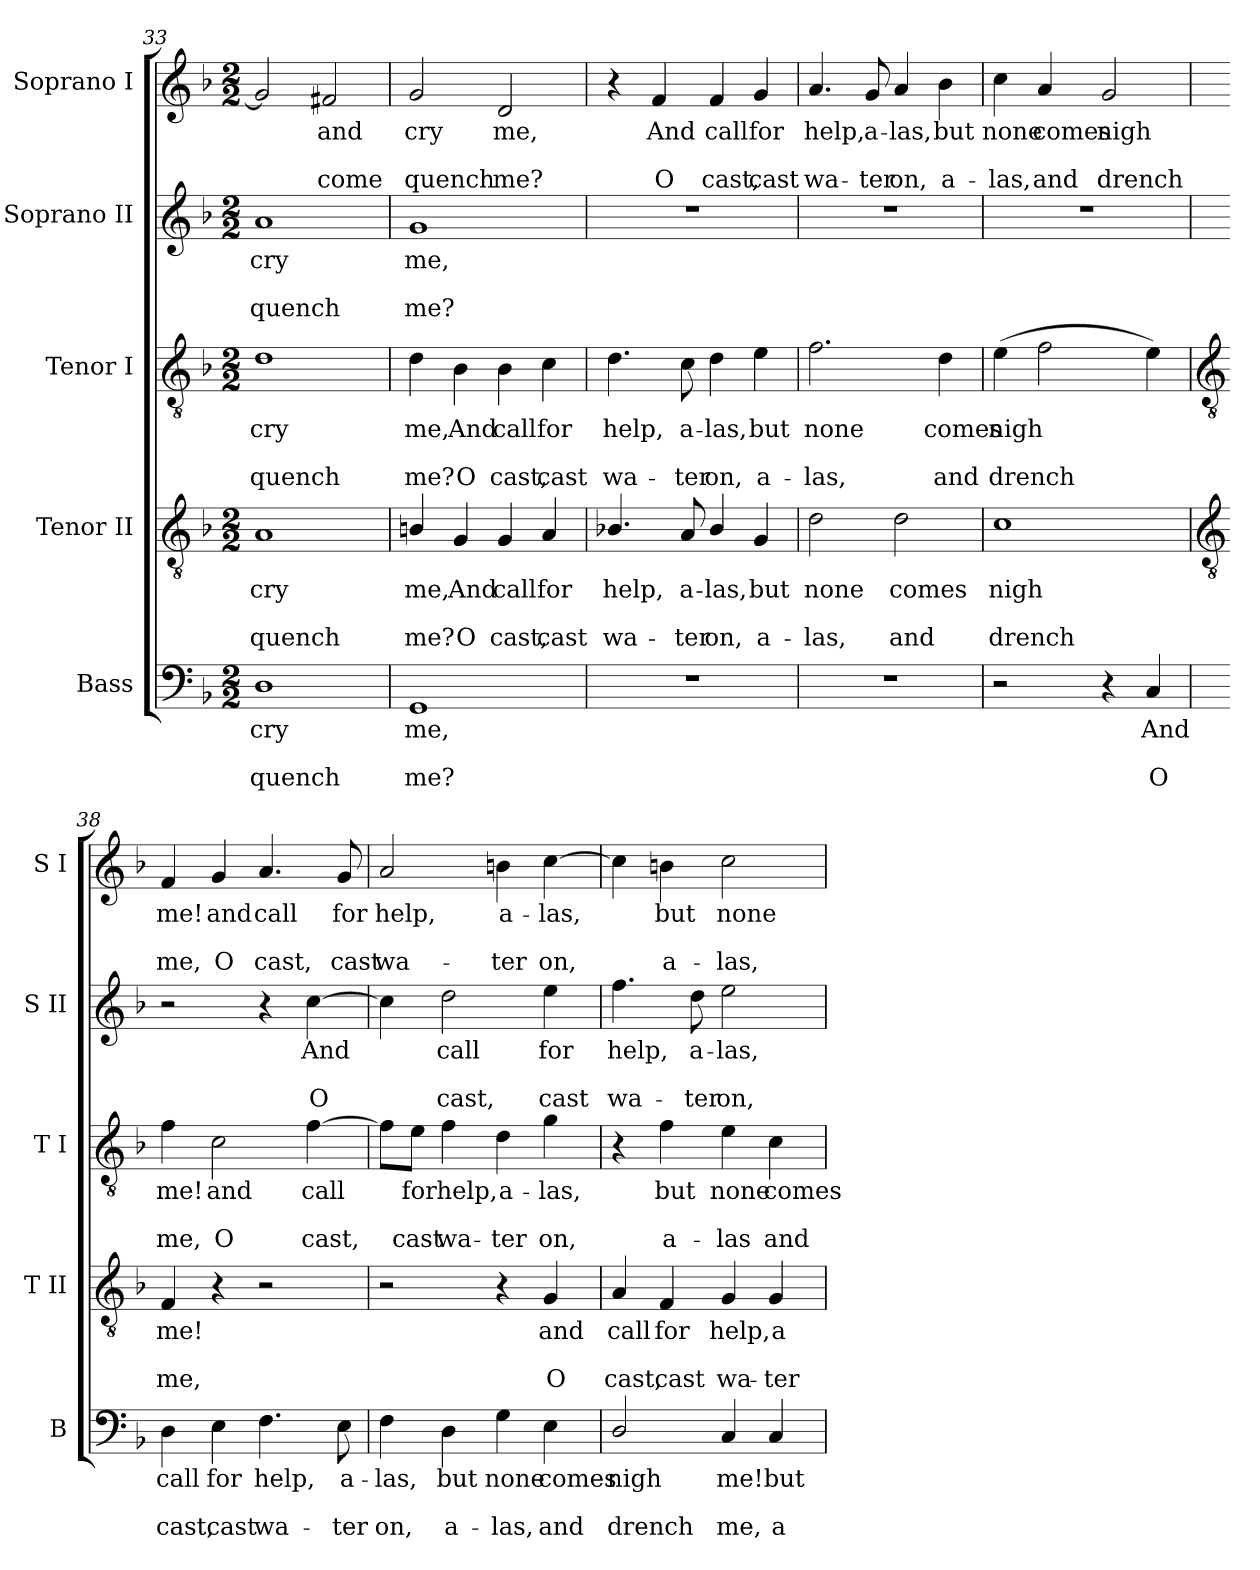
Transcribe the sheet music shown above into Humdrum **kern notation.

**kern	**text	**text	**text	**kern	**text	**text	**text	**kern	**text	**text	**text	**kern	**text	**text	**text	**kern	**text	**text	**text
*part5	*part5	*part5	*part5	*part4	*part4	*part4	*part4	*part3	*part3	*part3	*part3	*part2	*part2	*part2	*part2	*part1	*part1	*part1	*part1
*staff5	*staff5	*staff5	*staff5	*staff4	*staff4	*staff4	*staff4	*staff3	*staff3	*staff3	*staff3	*staff2	*staff2	*staff2	*staff2	*staff1	*staff1	*staff1	*staff1
*I"Bass	*	*	*	*I"Tenor II	*	*	*	*I"Tenor I	*	*	*	*I"Soprano II	*	*	*	*I"Soprano I	*	*	*
*I'B	*	*	*	*I'T II	*	*	*	*I'T I	*	*	*	*I'S II	*	*	*	*I'S I	*	*	*
!!LO:LB:g=z
*clefF4	*	*	*	*clefGv2	*	*	*	*clefGv2	*	*	*	*clefG2	*	*	*	*clefG2	*	*	*
*k[b-]	*	*	*	*k[b-]	*	*	*	*k[b-]	*	*	*	*k[b-]	*	*	*	*k[b-]	*	*	*
*F:	*	*	*	*F:	*	*	*	*F:	*	*	*	*F:	*	*	*	*F:	*	*	*
*M2/2	*	*	*	*M2/2	*	*	*	*M2/2	*	*	*	*M2/2	*	*	*	*M2/2	*	*	*
=33	=33	=33	=33	=33	=33	=33	=33	=33	=33	=33	=33	=33	=33	=33	=33	=33	=33	=33	=33
!	!LO:LY:b	!	!LO:LY:b	!	!LO:LY:b	!	!LO:LY:b	!	!LO:LY:b	!	!LO:LY:b	!	!LO:LY:b	!	!LO:LY:b	!	!	!	!
1D	cry	.	quench	1A	cry	.	quench	1d	cry	.	quench	1a	cry	.	quench	2g]	.	.	.
!	!	!	!	!	!	!	!	!	!	!	!	!	!	!	!	!	!LO:LY:b	!	!LO:LY:b
.	.	.	.	.	.	.	.	.	.	.	.	.	.	.	.	2f#X	and	.	come
=34	=34	=34	=34	=34	=34	=34	=34	=34	=34	=34	=34	=34	=34	=34	=34	=34	=34	=34	=34
!	!LO:LY:b	!	!LO:LY:b	!	!LO:LY:b	!	!LO:LY:b	!	!LO:LY:b	!	!LO:LY:b	!	!LO:LY:b	!	!LO:LY:b	!	!LO:LY:b	!	!LO:LY:b
1GG	me,	.	me?	4Bn/	me,	.	me?	4d	me,	.	me?	1g	me,	.	me?	2g	cry	.	quench
!	!	!	!	!	!LO:LY:b	!	!LO:LY:b	!	!LO:LY:b	!	!LO:LY:b	!	!	!	!	!	!	!	!
.	.	.	.	4G	And	.	O	4B-	And	.	O	.	.	.	.	.	.	.	.
!	!	!	!	!	!LO:LY:b	!	!LO:LY:b	!	!LO:LY:b	!	!LO:LY:b	!	!	!	!	!	!LO:LY:b	!	!LO:LY:b
.	.	.	.	4G	call	.	cast,	4B-	call	.	cast,	.	.	.	.	2d	me,	.	me?
!	!	!	!	!	!LO:LY:b	!	!LO:LY:b	!	!LO:LY:b	!	!LO:LY:b	!	!	!	!	!	!	!	!
.	.	.	.	4A	for	.	cast	4c	for	.	cast	.	.	.	.	.	.	.	.
=35	=35	=35	=35	=35	=35	=35	=35	=35	=35	=35	=35	=35	=35	=35	=35	=35	=35	=35	=35
!	!	!	!	!	!LO:LY:b	!	!LO:LY:b	!	!LO:LY:b	!	!LO:LY:b	!	!	!	!	!	!	!	!
1r	.	.	.	4.B-X/	help,	.	wa-	4.d	help,	.	wa-	1r	.	.	.	4r	.	.	.
!	!	!	!	!	!	!	!	!	!	!	!	!	!	!	!	!	!LO:LY:b	!	!LO:LY:b
.	.	.	.	.	.	.	.	.	.	.	.	.	.	.	.	4f	And	.	O
!	!	!	!	!	!LO:LY:b	!	!LO:LY:b	!	!LO:LY:b	!	!LO:LY:b	!	!	!	!	!	!	!	!
.	.	.	.	8A/	-a-	.	-ter	8c	-a-	.	-ter	.	.	.	.	.	.	.	.
!	!	!	!	!	!LO:LY:b	!	!LO:LY:b	!	!LO:LY:b	!	!LO:LY:b	!	!	!	!	!	!LO:LY:b	!	!LO:LY:b
.	.	.	.	4B-/	las,	.	on,	4d	las,	.	on,	.	.	.	.	4f	call	.	cast,
!	!	!	!	!	!LO:LY:b	!	!LO:LY:b	!	!LO:LY:b	!	!LO:LY:b	!	!	!	!	!	!LO:LY:b	!	!LO:LY:b
.	.	.	.	4G	but	.	a-	4e	but	.	a-	.	.	.	.	4g	for	.	cast
=36	=36	=36	=36	=36	=36	=36	=36	=36	=36	=36	=36	=36	=36	=36	=36	=36	=36	=36	=36
!	!	!	!	!	!LO:LY:b	!	!LO:LY:b	!	!LO:LY:b	!	!LO:LY:b	!	!	!	!	!	!LO:LY:b	!	!LO:LY:b
1r	.	.	.	2d	-none	.	las,	2.f	-none	.	las,	1r	.	.	.	4.a	help,	.	wa-
!	!	!	!	!	!	!	!	!	!	!	!	!	!	!	!	!	!LO:LY:b	!	!LO:LY:b
.	.	.	.	.	.	.	.	.	.	.	.	.	.	.	.	8g	-a-	.	-ter
!	!	!	!	!	!LO:LY:b	!	!LO:LY:b	!	!	!	!	!	!	!	!	!	!LO:LY:b	!	!LO:LY:b
.	.	.	.	2d	comes	.	and	.	.	.	.	.	.	.	.	4a	las,	.	on,
!	!	!	!	!	!	!	!	!	!LO:LY:b	!	!LO:LY:b	!	!	!	!	!	!LO:LY:b	!	!LO:LY:b
.	.	.	.	.	.	.	.	4d	comes	.	and	.	.	.	.	4b-	but	.	a-
=37	=37	=37	=37	=37	=37	=37	=37	=37	=37	=37	=37	=37	=37	=37	=37	=37	=37	=37	=37
!	!	!	!	!	!LO:LY:b	!	!LO:LY:b	!	!LO:LY:b	!	!LO:LY:b	!	!	!	!	!	!LO:LY:b	!	!LO:LY:b
2r	.	.	.	1c	nigh	.	drench	(>4e	nigh	.	drench	1r	.	.	.	4cc	-none	.	las,
!	!	!	!	!	!	!	!	!	!	!	!	!	!	!	!	!	!LO:LY:b	!	!LO:LY:b
.	.	.	.	.	.	.	.	2f	.	.	.	.	.	.	.	4a	comes	.	and
!	!	!	!	!	!	!	!	!	!	!	!	!	!	!	!	!	!LO:LY:b	!	!LO:LY:b
4r	.	.	.	.	.	.	.	.	.	.	.	.	.	.	.	2g	nigh	.	drench
!	!LO:LY:b	!	!LO:LY:b	!	!	!	!	!	!	!	!	!	!	!	!	!	!	!	!
4C	And	.	O	.	.	.	.	4e)	.	.	.	.	.	.	.	.	.	.	.
!!LO:LB:g=z
=38	=38	=38	=38	=38	=38	=38	=38	=38	=38	=38	=38	=38	=38	=38	=38	=38	=38	=38	=38
*	*	*	*	*clefGv2	*	*	*	*clefGv2	*	*	*	*	*	*	*	*	*	*	*
!	!LO:LY:b	!	!LO:LY:b	!	!LO:LY:b	!	!LO:LY:b	!	!LO:LY:b	!	!LO:LY:b	!	!	!	!	!	!LO:LY:b	!	!LO:LY:b
4D	call	.	cast,	4F	me!	.	me,	4f	me!	.	me,	2r	.	.	.	4f	me!	.	me,
!	!LO:LY:b	!	!LO:LY:b	!	!	!	!	!	!LO:LY:b	!	!LO:LY:b	!	!	!	!	!	!LO:LY:b	!	!LO:LY:b
4E	for	.	cast	4r	.	.	.	2c	and	.	O	.	.	.	.	4g	and	.	O
!	!LO:LY:b	!	!LO:LY:b	!	!	!	!	!	!	!	!	!	!	!	!	!	!LO:LY:b	!	!LO:LY:b
4.F	help,	.	wa-	2r	.	.	.	.	.	.	.	4r	.	.	.	4.a	call	.	cast,
!	!	!	!	!	!	!	!	!	!LO:LY:b	!	!LO:LY:b	!	!LO:LY:b	!	!LO:LY:b	!	!	!	!
.	.	.	.	.	.	.	.	[4f	call	.	cast,	[4cc	And	.	O	.	.	.	.
!	!LO:LY:b	!	!LO:LY:b	!	!	!	!	!	!	!	!	!	!	!	!	!	!LO:LY:b	!	!LO:LY:b
8E	-a-	.	-ter	.	.	.	.	.	.	.	.	.	.	.	.	8g	for	.	cast
=39	=39	=39	=39	=39	=39	=39	=39	=39	=39	=39	=39	=39	=39	=39	=39	=39	=39	=39	=39
!	!LO:LY:b	!	!LO:LY:b	!	!	!	!	!	!	!	!	!	!	!	!	!	!LO:LY:b	!	!LO:LY:b
4F	las,	.	on,	2r	.	.	.	8f\L]	.	.	.	4cc]	.	.	.	2a	help,	.	wa-
!	!	!	!	!	!	!	!	!	!LO:LY:b	!	!LO:LY:b	!	!	!	!	!	!	!	!
.	.	.	.	.	.	.	.	8e\J	for	.	cast	.	.	.	.	.	.	.	.
!	!LO:LY:b	!	!LO:LY:b	!	!	!	!	!	!LO:LY:b	!	!LO:LY:b	!	!LO:LY:b	!	!LO:LY:b	!	!	!	!
4D	but	.	a-	.	.	.	.	4f	help,	.	wa-	2dd	call	.	cast,	.	.	.	.
!	!LO:LY:b	!	!LO:LY:b	!	!	!	!	!	!LO:LY:b	!	!LO:LY:b	!	!	!	!	!	!LO:LY:b	!	!LO:LY:b
4G	-none	.	las,	4r	.	.	.	4d	-a-	.	-ter	.	.	.	.	4bn	-a-	.	-ter
!	!LO:LY:b	!	!LO:LY:b	!	!LO:LY:b	!	!LO:LY:b	!	!LO:LY:b	!	!LO:LY:b	!	!LO:LY:b	!	!LO:LY:b	!	!LO:LY:b	!	!LO:LY:b
4E	comes	.	and	4G	and	.	O	4g	las,	.	on,	4ee	for	.	cast	[4cc	las,	.	on,
=40	=40	=40	=40	=40	=40	=40	=40	=40	=40	=40	=40	=40	=40	=40	=40	=40	=40	=40	=40
!	!LO:LY:b	!	!LO:LY:b	!	!LO:LY:b	!	!LO:LY:b	!	!	!	!	!	!LO:LY:b	!	!LO:LY:b	!	!	!	!
2D/	nigh	.	drench	4A	call	.	cast,	4r	.	.	.	4.ff	help,	.	wa-	4cc]	.	.	.
!	!	!	!	!	!LO:LY:b	!	!LO:LY:b	!	!LO:LY:b	!	!LO:LY:b	!	!	!	!	!	!LO:LY:b	!	!LO:LY:b
.	.	.	.	4F	for	.	cast	4f	but	.	a-	.	.	.	.	4bn	but	.	a-
!	!	!	!	!	!	!	!	!	!	!	!	!	!LO:LY:b	!	!LO:LY:b	!	!	!	!
.	.	.	.	.	.	.	.	.	.	.	.	8dd	-a-	.	-ter	.	.	.	.
!	!LO:LY:b	!	!LO:LY:b	!	!LO:LY:b	!	!LO:LY:b	!	!LO:LY:b	!	!LO:LY:b	!	!LO:LY:b	!	!LO:LY:b	!	!LO:LY:b	!	!LO:LY:b
4C	me!	.	me,	4G	help,	.	wa-	4e	-none	.	las	2ee	las,	.	on,	2cc	-none	.	las,
!	!LO:LY:b	!	!LO:LY:b	!	!LO:LY:b	!	!LO:LY:b	!	!LO:LY:b	!	!LO:LY:b	!	!	!	!	!	!	!	!
4C	but	.	a-	4G	-a-	.	-ter	4c	comes	.	and	.	.	.	.	.	.	.	.
=	=	=	=	=	=	=	=	=	=	=	=	=	=	=	=	=	=	=	=
*-	*-	*-	*-	*-	*-	*-	*-	*-	*-	*-	*-	*-	*-	*-	*-	*-	*-	*-	*-
